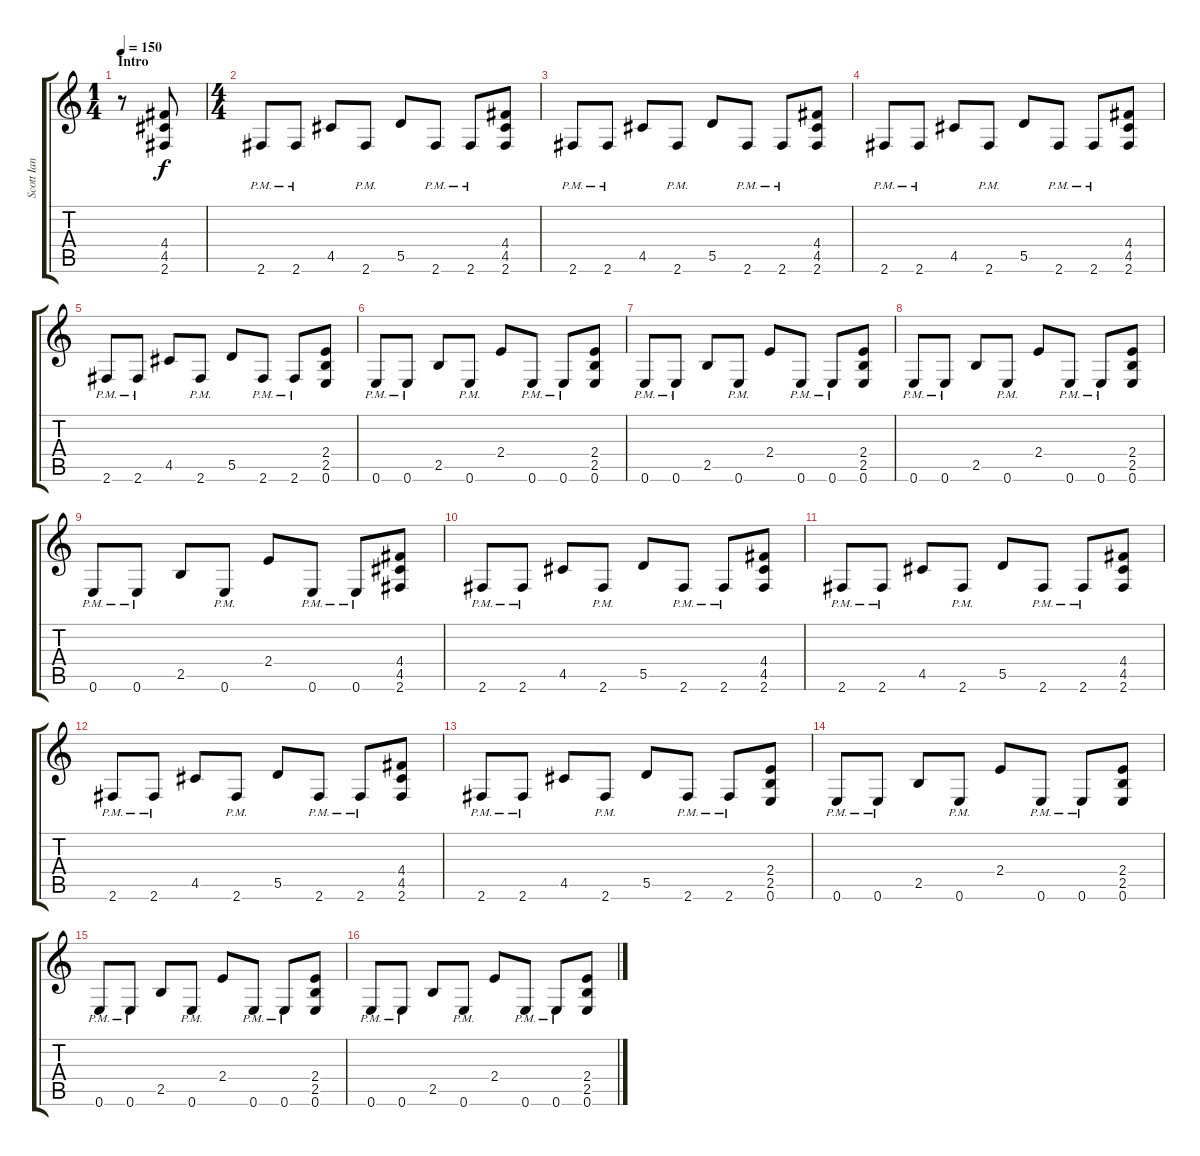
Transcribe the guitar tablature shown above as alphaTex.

\track ("Scott Ian" "Scott Ian") {instrument distortionguitar}
\staff {score tabs}
\tuning (E4 B3 G3 D3 A2 E2) {hide}
\ts (1 4)
\section ("" "Intro")
\tempo 150
\clef g2
\ks c
r.8{dy f instrument distortionguitar} (4.4 4.5 2.6).8 |
\ts (4 4)
2.6{pm}.8 2.6{pm}.8 4.5.8 2.6{pm}.8 5.5.8 2.6{pm}.8 2.6{pm}.8 (4.4 4.5 2.6).8 |
2.6{pm}.8 2.6{pm}.8 4.5.8 2.6{pm}.8 5.5.8 2.6{pm}.8 2.6{pm}.8 (4.4 4.5 2.6).8 |
2.6{pm}.8 2.6{pm}.8 4.5.8 2.6{pm}.8 5.5.8 2.6{pm}.8 2.6{pm}.8 (4.4 4.5 2.6).8 |
2.6{pm}.8 2.6{pm}.8 4.5.8 2.6{pm}.8 5.5.8 2.6{pm}.8 2.6{pm}.8 (2.4 2.5 0.6).8 |
0.6{pm}.8 0.6{pm}.8 2.5.8 0.6{pm}.8 2.4.8 0.6{pm}.8 0.6{pm}.8 (2.4 2.5 0.6).8 |
0.6{pm}.8 0.6{pm}.8 2.5.8 0.6{pm}.8 2.4.8 0.6{pm}.8 0.6{pm}.8 (2.4 2.5 0.6).8 |
0.6{pm}.8 0.6{pm}.8 2.5.8 0.6{pm}.8 2.4.8 0.6{pm}.8 0.6{pm}.8 (2.4 2.5 0.6).8 |
0.6{pm}.8 0.6{pm}.8 2.5.8 0.6{pm}.8 2.4.8 0.6{pm}.8 0.6{pm}.8 (4.4 4.5 2.6).8 |
2.6{pm}.8 2.6{pm}.8 4.5.8 2.6{pm}.8 5.5.8 2.6{pm}.8 2.6{pm}.8 (4.4 4.5 2.6).8 |
2.6{pm}.8 2.6{pm}.8 4.5.8 2.6{pm}.8 5.5.8 2.6{pm}.8 2.6{pm}.8 (4.4 4.5 2.6).8 |
2.6{pm}.8 2.6{pm}.8 4.5.8 2.6{pm}.8 5.5.8 2.6{pm}.8 2.6{pm}.8 (4.4 4.5 2.6).8 |
2.6{pm}.8 2.6{pm}.8 4.5.8 2.6{pm}.8 5.5.8 2.6{pm}.8 2.6{pm}.8 (2.4 2.5 0.6).8 |
0.6{pm}.8 0.6{pm}.8 2.5.8 0.6{pm}.8 2.4.8 0.6{pm}.8 0.6{pm}.8 (2.4 2.5 0.6).8 |
0.6{pm}.8 0.6{pm}.8 2.5.8 0.6{pm}.8 2.4.8 0.6{pm}.8 0.6{pm}.8 (2.4 2.5 0.6).8 |
0.6{pm}.8 0.6{pm}.8 2.5.8 0.6{pm}.8 2.4.8 0.6{pm}.8 0.6{pm}.8 (2.4 2.5 0.6).8
